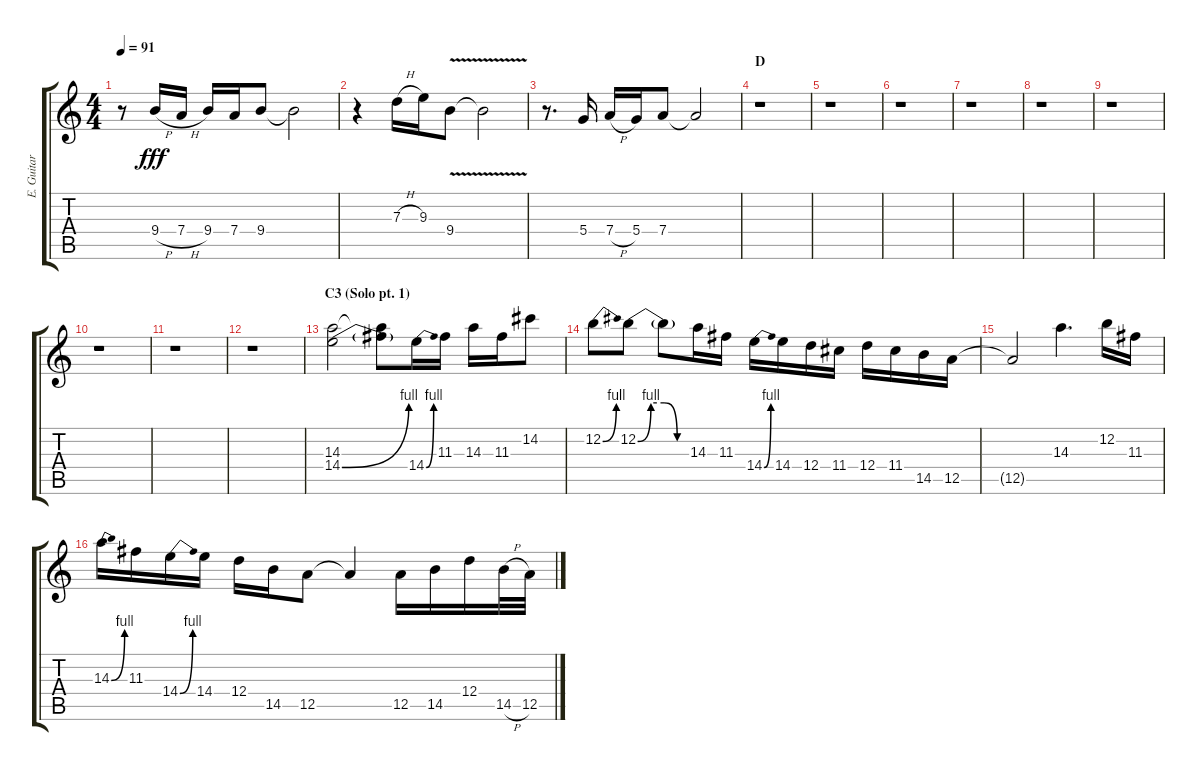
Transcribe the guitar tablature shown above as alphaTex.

\track ("E. Guitar 1 (Lead)" "E. Guitar ") {instrument distortionguitar}
\staff {score tabs}
\tuning (E4 B3 G3 D3 A2 E2) {hide}
\ts (4 4)
\tempo 91
\clef g2
\ks c
r.8{dy fff} 9.4{h}.16 7.4{h}.16 9.4.16 7.4.16 9.4.8 9.4{t}.2 |
r.4 7.3{h}.16 9.3.16 9.4{v}.8 9.4{t}.2 |
r.8{d} 5.4.16 7.4{h}.16 5.4.16 7.4.8 7.4{t}.2 |
\section ("" "D")
r.1 |
r.1 |
r.1 |
r.1 |
r.1 |
r.1 |
r.1 |
r.1 |
r.1 |
\section ("" "C3 (Solo pt. 1)")
(14.3 14.4{be (bend 0 0 60 4)}).2 (14.3{t} 14.4{t}).8 14.4{be (bend 0 0 60 4)}.16 11.3.16 14.3.16 11.3.16 14.2.8 |
12.2{be (bend 0 0 60 4)}.8 12.2{be (custom 0 0 15 4 30 4 45 0 60 0)}.8 12.2{t}.8 14.3.16 11.3.16 14.4{be (bend 0 0 60 4)}.16 14.4.16 12.4.16 11.4.16 12.4.16 11.4.16 14.5.16 12.5.16 |
12.5{t}.2 14.3.4{d} 12.2.16 11.3.16 |
14.3{be (bend 0 0 60 4)}.16 11.3.16 14.4{be (bend 0 0 60 4)}.16 14.4.16 12.4.16 14.5.16 12.5.8 12.5{t}.4 12.5.16 14.5.16 12.4.16 14.5{h}.32 12.5{h}.32
